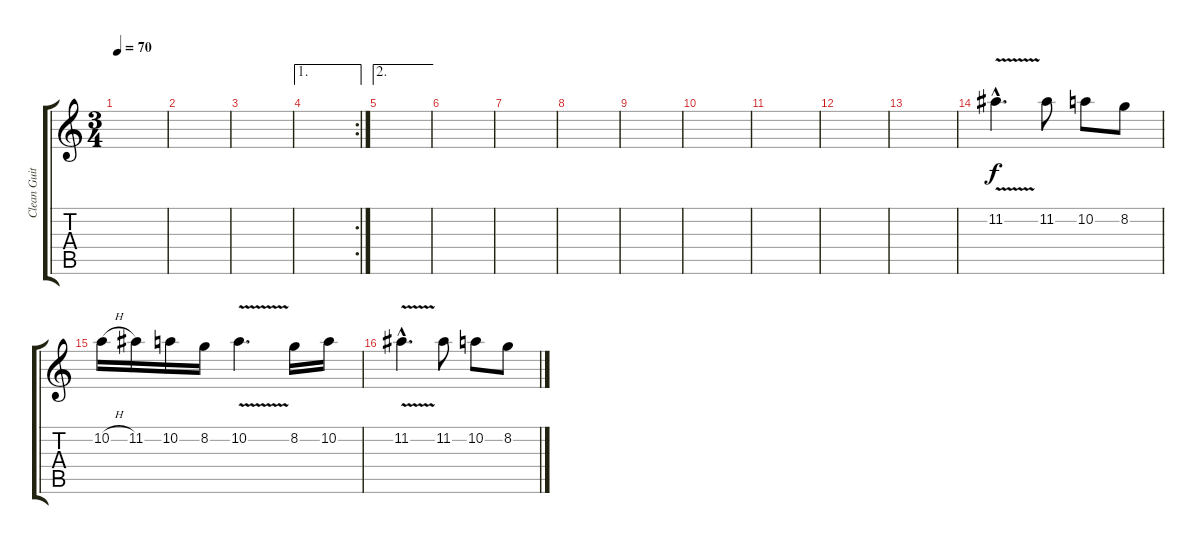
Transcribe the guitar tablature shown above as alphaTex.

\track ("Clean Guitar 3" "Clean Guit") {instrument electricguitarjazz}
\staff {score tabs}
\tuning (E4 B3 G3 D3 A2 E2) {hide}
\ts (3 4)
\tempo 70
\clef g2
\ks c
|
|
|
\ae 1
\rc 2
|
\ae 2
|
|
|
|
|
|
|
|
|
11.2{v hac}.4{d} 11.2.8 10.2.8 8.2.8 |
10.2{h}.16 11.2.16 10.2.16 8.2.16 10.2{v}.4{d} 8.2.16 10.2.16 |
11.2{v hac}.4{d} 11.2.8 10.2.8 8.2.8
